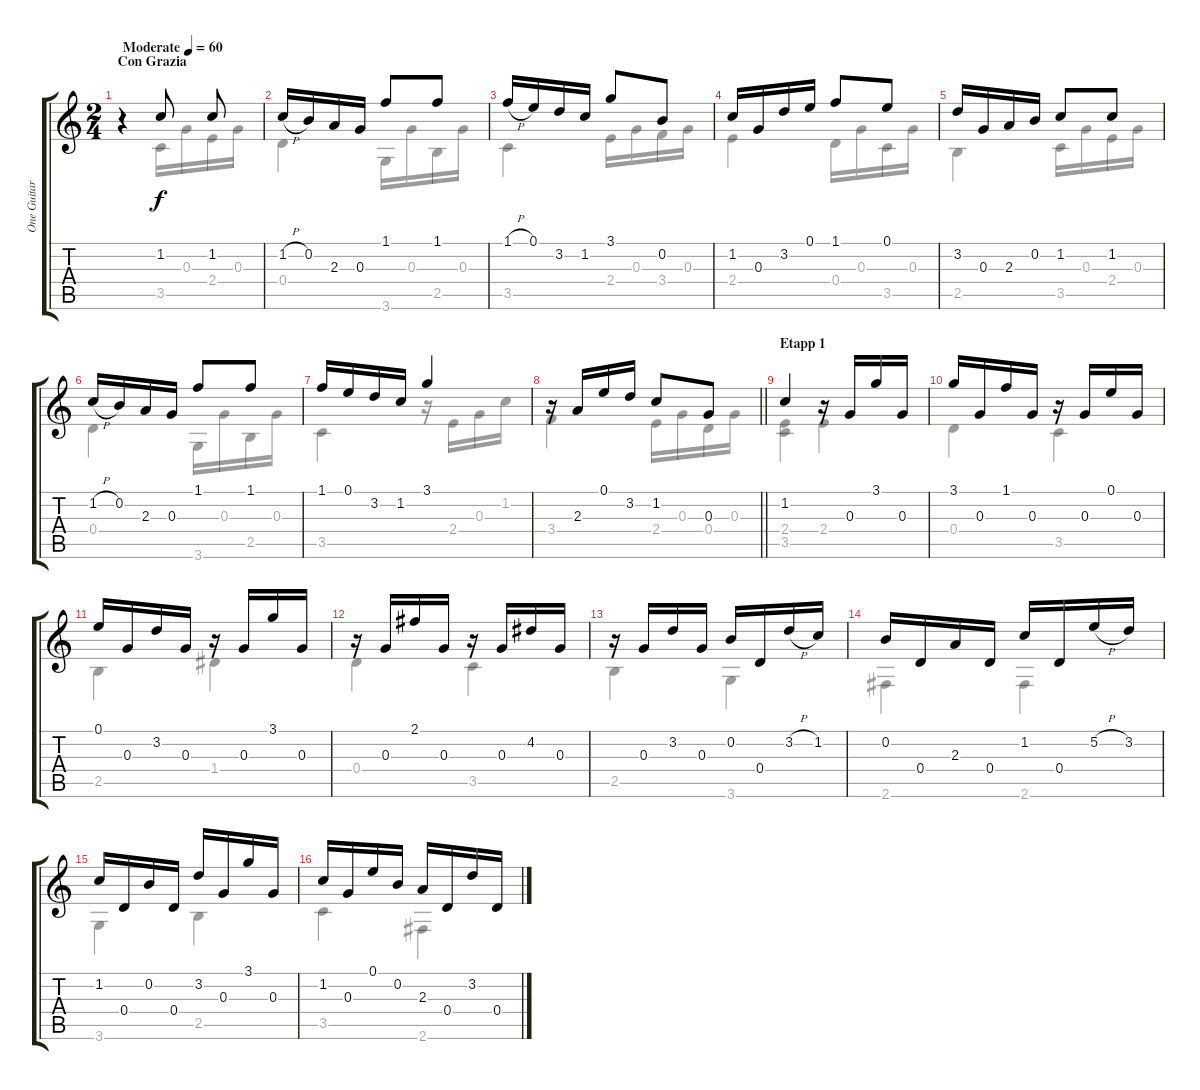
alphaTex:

\track ("One Guitar" "One Guitar") {instrument electricguitarjazz}
\staff {score tabs}
\tuning (E4 B3 G3 D3 A2 E2) {hide}
\voice
\ts (2 4)
\section ("" "Con Grazia")
\tempo (60 "Moderate")
\clef g2
\ks c
r.4{dy f instrument electricguitarjazz} 1.2.8{beam Up beam split} 1.2.8{beam Up} |
1.2{h}.16{beam Up} 0.2.16{beam Up} 2.3.16{beam Up} 0.3.16{beam Up} 1.1.8{beam Up} 1.1.8{beam Up} |
1.1{h}.16{beam Up} 0.1.16{beam Up} 3.2.16{beam Up} 1.2.16{beam Up} 3.1.8{beam Up} 0.2.8{beam Up} |
1.2.16{beam Up} 0.3.16{beam Up} 3.2.16{beam Up} 0.1.16{beam Up} 1.1.8{beam Up} 0.1.8{beam Up} |
3.2.16{beam Up} 0.3.16{beam Up} 2.3.16{beam Up} 0.2.16{beam Up} 1.2.8{beam Up} 1.2.8{beam Up} |
1.2{h}.16{beam Up} 0.2.16{beam Up} 2.3.16{beam Up} 0.3.16{beam Up} 1.1.8{beam Up} 1.1.8{beam Up} |
1.1.16{beam Up} 0.1.16{beam Up} 3.2.16{beam Up} 1.2.16{beam Up} 3.1.4{beam Up} |
\barLineRight lightlight
r.16 2.3.16{beam Up} 0.1.16{beam Up} 3.2.16{beam Up} 1.2.8{beam Up} 0.3.8{beam Up} |
\section ("" "Etapp 1")
1.2.4{beam Up} r.16 0.3.16{beam Up} 3.1.16{beam Up} 0.3.16{beam Up} |
3.1.16{beam Up} 0.3.16{beam Up} 1.1.16{beam Up} 0.3.16{beam Up} r.16 0.3.16{beam Up} 0.1.16{beam Up} 0.3.16{beam Up} |
0.1.16{beam Up} 0.3.16{beam Up} 3.2.16{beam Up} 0.3.16{beam Up} r.16 0.3.16{beam Up} 3.1.16{beam Up} 0.3.16{beam Up} |
r.16 0.3.16{beam Up} 2.1.16{beam Up} 0.3.16{beam Up} r.16 0.3.16{beam Up} 4.2.16{beam Up} 0.3.16{beam Up} |
r.16 0.3.16{beam Up} 3.2.16{beam Up} 0.3.16{beam Up} 0.2.16{beam Up} 0.4.16{beam Up} 3.2{h}.16{beam Up} 1.2.16{beam Up} |
0.2.16 0.4.16 2.3.16 0.4.16 1.2.16 0.4.16 5.2{h}.16 3.2.16 |
1.2.16{beam Up} 0.4.16{beam Up} 0.2.16{beam Up} 0.4.16{beam Up} 3.2.16{beam Up} 0.3.16{beam Up} 3.1.16{beam Up} 0.3.16{beam Up} |
1.2.16{beam Up} 0.3.16{beam Up} 0.1.16{beam Up} 0.2.16{beam Up} 2.3.16 0.4.16 3.2.16 0.4.16
\voice
\clef g2
\ottava regular
\simile none
\ks c
r.4{dy f} 3.5.16{beam Down} 0.3.16{beam Down} 2.4.16{beam Down} 0.3.16{beam Down} |
0.4.4{beam Down} 3.6.16{beam Down} 0.3.16{beam Down} 2.5.16{beam Down} 0.3.16{beam Down} |
3.5.4{beam Down} 2.4.16{beam Down} 0.3.16{beam Down} 3.4.16{beam Down} 0.3.16{beam Down} |
2.4.4{beam Down} 0.4.16{beam Down} 0.3.16{beam Down} 3.5.16{beam Down} 0.3.16{beam Down} |
2.5.4{beam Down} 3.5.16{beam Down} 0.3.16{beam Down} 2.4.16{beam Down} 0.3.16{beam Down} |
0.4.4{beam Down} 3.6.16{beam Down} 0.3.16{beam Down} 2.5.16{beam Down} 0.3.16{beam Down} |
3.5.4{beam Down} r.16 2.4.16{beam Down} 0.3.16{beam Down} 1.2.16{beam Down} |
\barLineRight lightlight
3.4.4{beam Down} 2.4.16{beam Down} 0.3.16{beam Down} 0.4.16{beam Down} 0.3.16{beam Down} |
(2.4 3.5).4{beam Down} 2.4.4{beam Down} |
0.4.4{beam Down} 3.5.4{beam Down} |
2.5.4{beam Down} 1.4.4{beam Down} |
0.4.4{beam Down} 3.5.4{beam Down} |
2.5.4 3.6.4 |
2.6.4 2.6.4 |
3.6.4{beam Down} 2.5.4{beam Down} |
3.5.4{beam Down} 2.6.4{beam Down}
